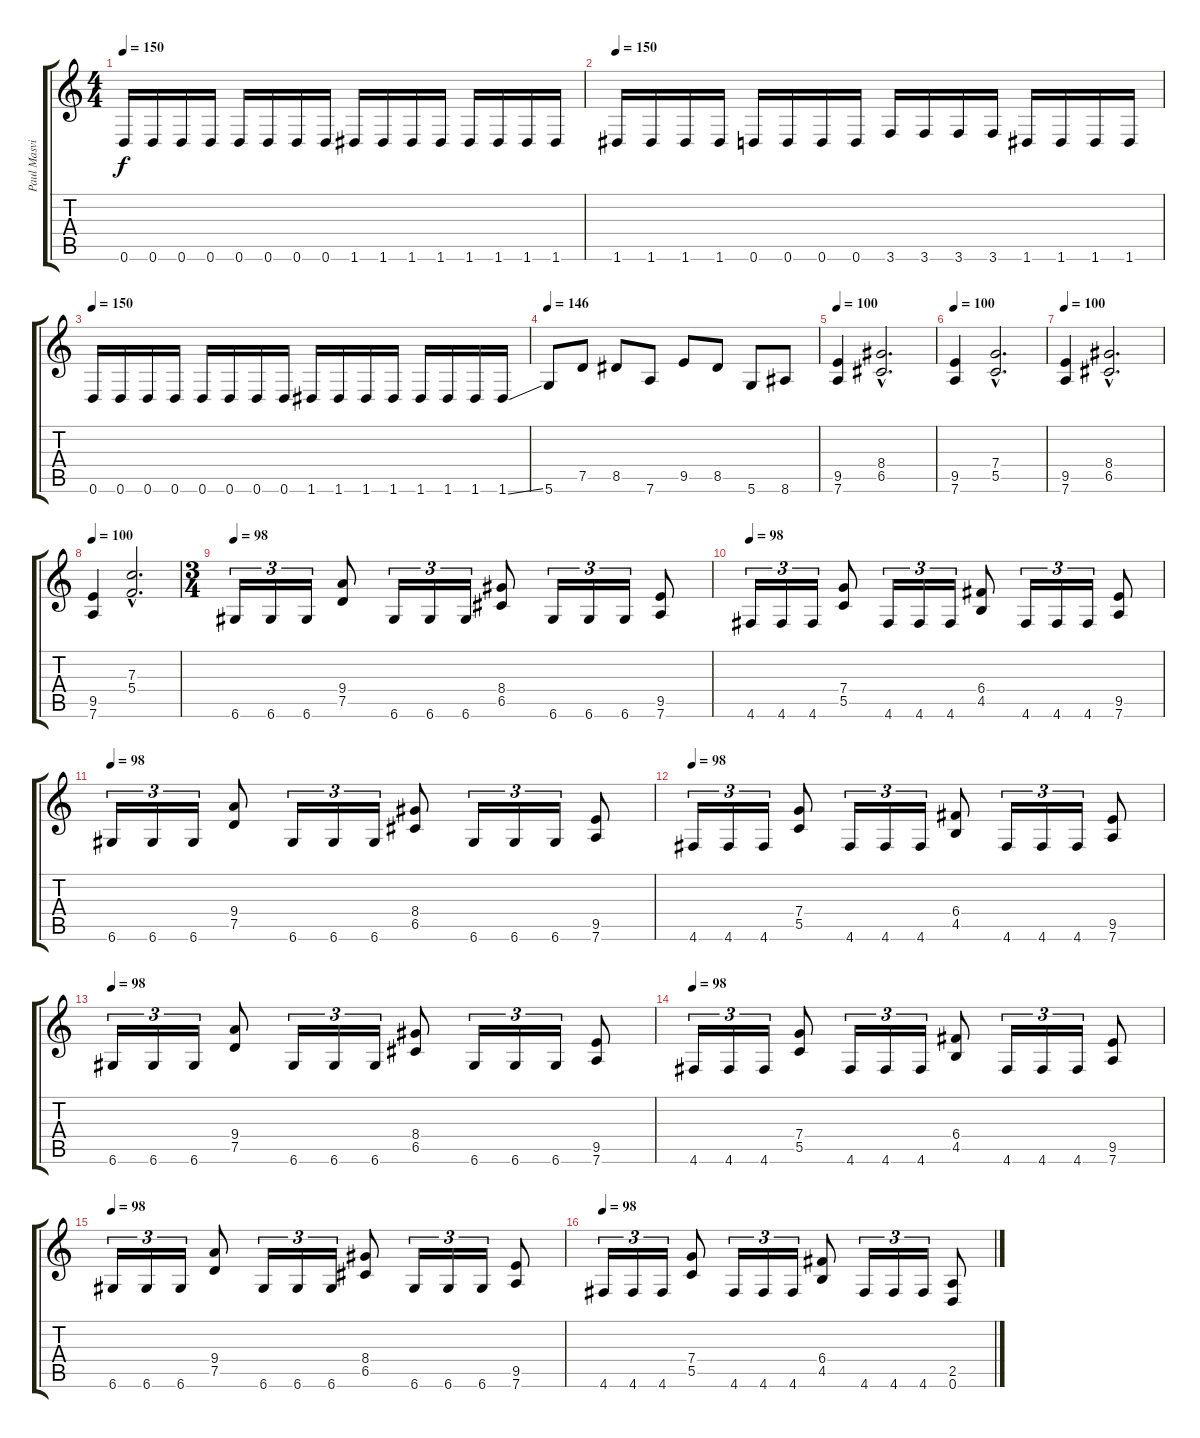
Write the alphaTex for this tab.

\track ("Paul Masvidal" "Paul Masvi") {instrument distortionguitar}
\staff {score tabs}
\tuning (D4 A3 F3 C3 G2 D2) {hide}
\ts (4 4)
\tempo 150
\clef g2
\ks c
0.6.16{dy f} 0.6.16 0.6.16 0.6.16 0.6.16 0.6.16 0.6.16 0.6.16 1.6.16 1.6.16 1.6.16 1.6.16 1.6.16 1.6.16 1.6.16 1.6.16 |
\tempo 150
1.6.16 1.6.16 1.6.16 1.6.16 0.6.16 0.6.16 0.6.16 0.6.16 3.6.16 3.6.16 3.6.16 3.6.16 1.6.16 1.6.16 1.6.16 1.6.16 |
\tempo 150
0.6.16 0.6.16 0.6.16 0.6.16 0.6.16 0.6.16 0.6.16 0.6.16 1.6.16 1.6.16 1.6.16 1.6.16 1.6.16 1.6.16 1.6.16 1.6{ss}.16 |
\tempo 146
5.6.8 7.5.8 8.5.8 7.6.8 9.5.8 8.5.8 5.6.8 8.6.8 |
\tempo 100
(9.5 7.6).4 (8.4{hac} 6.5{hac}).2{d} |
\tempo 100
(9.5 7.6).4 (7.4{hac} 5.5{hac}).2{d} |
\tempo 100
(9.5 7.6).4 (8.4{hac} 6.5{hac}).2{d} |
\tempo 100
(9.5 7.6).4 (7.3{hac} 5.4{hac}).2{d} |
\ts (3 4)
\tempo 98
6.6.16{tu (3 2)} 6.6.16{tu (3 2)} 6.6.16{tu (3 2)} (9.4 7.5).8 6.6.16{tu (3 2)} 6.6.16{tu (3 2)} 6.6.16{tu (3 2)} (8.4 6.5).8 6.6.16{tu (3 2)} 6.6.16{tu (3 2)} 6.6.16{tu (3 2)} (9.5 7.6).8 |
\tempo 98
4.6.16{tu (3 2)} 4.6.16{tu (3 2)} 4.6.16{tu (3 2)} (7.4 5.5).8 4.6.16{tu (3 2)} 4.6.16{tu (3 2)} 4.6.16{tu (3 2)} (6.4 4.5).8 4.6.16{tu (3 2)} 4.6.16{tu (3 2)} 4.6.16{tu (3 2)} (9.5 7.6).8 |
\tempo 98
6.6.16{tu (3 2)} 6.6.16{tu (3 2)} 6.6.16{tu (3 2)} (9.4 7.5).8 6.6.16{tu (3 2)} 6.6.16{tu (3 2)} 6.6.16{tu (3 2)} (8.4 6.5).8 6.6.16{tu (3 2)} 6.6.16{tu (3 2)} 6.6.16{tu (3 2)} (9.5 7.6).8 |
\tempo 98
4.6.16{tu (3 2)} 4.6.16{tu (3 2)} 4.6.16{tu (3 2)} (7.4 5.5).8 4.6.16{tu (3 2)} 4.6.16{tu (3 2)} 4.6.16{tu (3 2)} (6.4 4.5).8 4.6.16{tu (3 2)} 4.6.16{tu (3 2)} 4.6.16{tu (3 2)} (9.5 7.6).8 |
\tempo 98
6.6.16{tu (3 2)} 6.6.16{tu (3 2)} 6.6.16{tu (3 2)} (9.4 7.5).8 6.6.16{tu (3 2)} 6.6.16{tu (3 2)} 6.6.16{tu (3 2)} (8.4 6.5).8 6.6.16{tu (3 2)} 6.6.16{tu (3 2)} 6.6.16{tu (3 2)} (9.5 7.6).8 |
\tempo 98
4.6.16{tu (3 2)} 4.6.16{tu (3 2)} 4.6.16{tu (3 2)} (7.4 5.5).8 4.6.16{tu (3 2)} 4.6.16{tu (3 2)} 4.6.16{tu (3 2)} (6.4 4.5).8 4.6.16{tu (3 2)} 4.6.16{tu (3 2)} 4.6.16{tu (3 2)} (9.5 7.6).8 |
\tempo 98
6.6.16{tu (3 2)} 6.6.16{tu (3 2)} 6.6.16{tu (3 2)} (9.4 7.5).8 6.6.16{tu (3 2)} 6.6.16{tu (3 2)} 6.6.16{tu (3 2)} (8.4 6.5).8 6.6.16{tu (3 2)} 6.6.16{tu (3 2)} 6.6.16{tu (3 2)} (9.5 7.6).8 |
\tempo 98
4.6.16{tu (3 2)} 4.6.16{tu (3 2)} 4.6.16{tu (3 2)} (7.4 5.5).8 4.6.16{tu (3 2)} 4.6.16{tu (3 2)} 4.6.16{tu (3 2)} (6.4 4.5).8 4.6.16{tu (3 2)} 4.6.16{tu (3 2)} 4.6.16{tu (3 2)} (2.5 0.6).8
